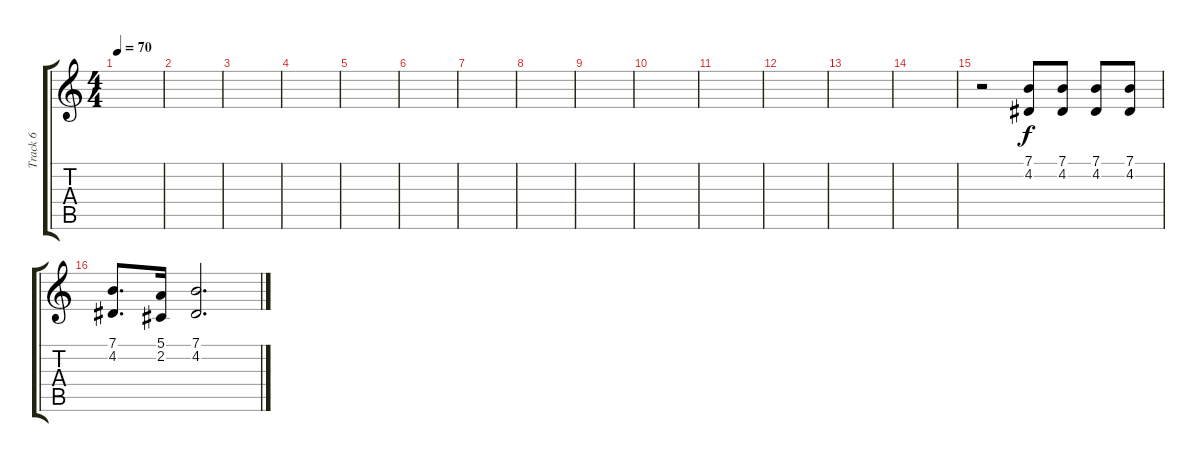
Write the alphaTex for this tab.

\track ("Track 6" "Track 6") {instrument electricpiano1}
\staff {score tabs}
\tuning (E4 B3 G3 D3 A2 E2) {hide}
\ts (4 4)
\tempo 70
\clef g2
\ks c
|
|
|
|
|
|
|
|
|
|
|
|
|
|
r.2 (7.1 4.2).8 (7.1 4.2).8 (7.1 4.2).8 (7.1 4.2).8 |
(7.1 4.2).8{d} (5.1 2.2).16 (7.1 4.2).2{d}
